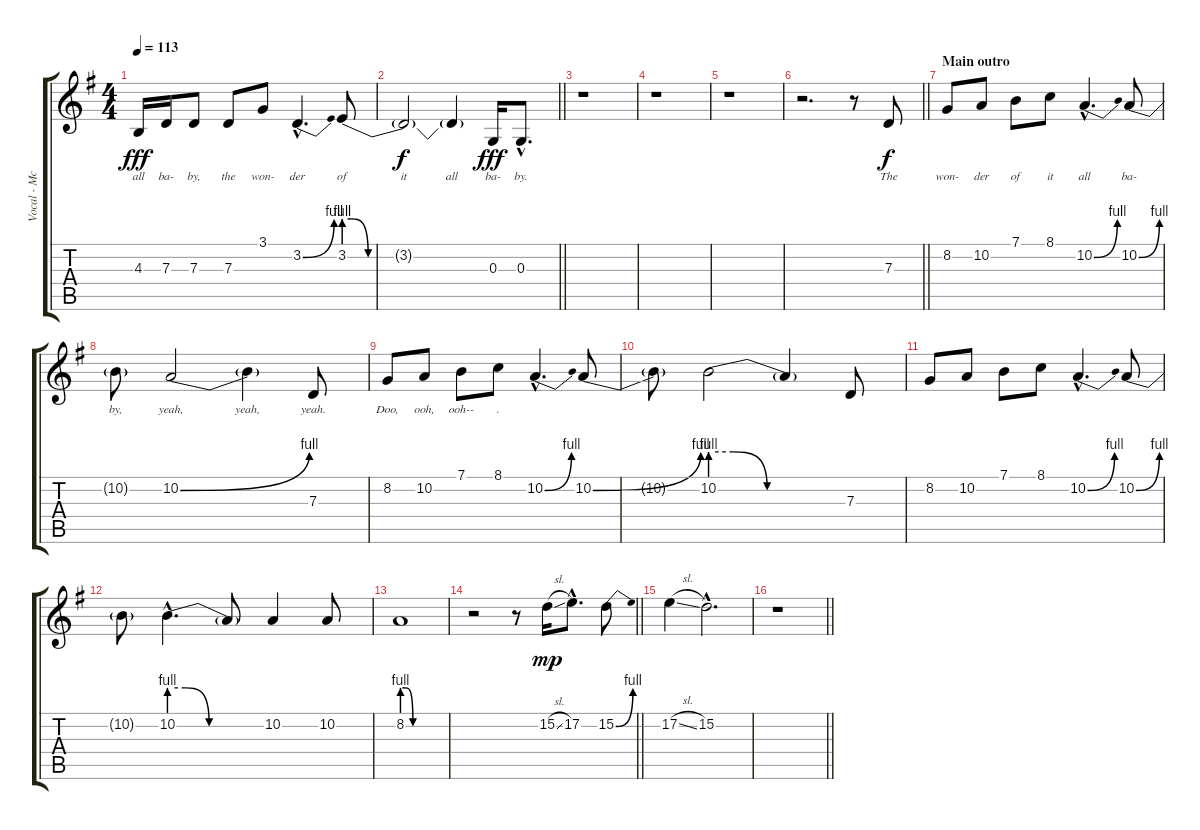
\track ("Vocal - McCartney" "Vocal - Mc") {instrument shakuhachi}
\staff {score tabs}
\tuning (E4 B3 G3 D3 A2 E2) {hide}
\ts (4 4)
\tempo 113
\clef g2
\ks g
4.3.16{lyrics (0 "all") lyrics (1 "") lyrics (2 "") lyrics (3 "") lyrics (4 "") dy fff} 7.3.16{lyrics (0 "ba-") lyrics (1 "") lyrics (2 "") lyrics (3 "") lyrics (4 "")} 7.3.8{lyrics (0 "by,") lyrics (1 "") lyrics (2 "") lyrics (3 "") lyrics (4 "")} 7.3.8{lyrics (0 "the") lyrics (1 "") lyrics (2 "") lyrics (3 "") lyrics (4 "")} 3.1.8{lyrics (0 "won-") lyrics (1 "") lyrics (2 "") lyrics (3 "") lyrics (4 "")} 3.2{be (bend 0 0 60 4) hac}.4{d lyrics (0 "der") lyrics (1 "") lyrics (2 "") lyrics (3 "") lyrics (4 "")} 3.2{be (custom 0 4 3 4 10 0 40 0 60 0)}.8{lyrics (0 "of") lyrics (1 "") lyrics (2 "") lyrics (3 "") lyrics (4 "")} |
\barLineRight lightlight
3.2{t}.2{lyrics (0 "it") lyrics (1 "") lyrics (2 "") lyrics (3 "") lyrics (4 "") dy f} 3.2{t}.4{lyrics (0 "all") lyrics (1 "") lyrics (2 "") lyrics (3 "") lyrics (4 "")} 0.3.16{lyrics (0 "ba-") lyrics (1 "") lyrics (2 "") lyrics (3 "") lyrics (4 "") dy fff} 0.3{hac}.8{d lyrics (0 "by.") lyrics (1 "") lyrics (2 "") lyrics (3 "") lyrics (4 "")} |
r.1 |
r.1 |
r.1 |
\barLineRight lightlight
r.2{d} r.8 7.3.8{lyrics (0 "The") lyrics (1 "") lyrics (2 "") lyrics (3 "") lyrics (4 "") dy f volume 16} |
\section ("" "Main outro")
8.2.8{lyrics (0 "won-") lyrics (1 "") lyrics (2 "") lyrics (3 "") lyrics (4 "")} 10.2.8{lyrics (0 "der") lyrics (1 "") lyrics (2 "") lyrics (3 "") lyrics (4 "")} 7.1.8{lyrics (0 "of") lyrics (1 "") lyrics (2 "") lyrics (3 "") lyrics (4 "")} 8.1.8{lyrics (0 "it") lyrics (1 "") lyrics (2 "") lyrics (3 "") lyrics (4 "")} 10.2{be (bend 0 0 60 4) hac}.4{d lyrics (0 "all") lyrics (1 "") lyrics (2 "") lyrics (3 "") lyrics (4 "")} 10.2{be (bend 0 0 60 4)}.8{lyrics (0 "ba-") lyrics (1 "") lyrics (2 "") lyrics (3 "") lyrics (4 "")} |
10.2{t}.8{lyrics (0 "by,") lyrics (1 "") lyrics (2 "") lyrics (3 "") lyrics (4 "")} 10.2{be (bend 0 0 60 4)}.2{lyrics (0 "yeah,") lyrics (1 "") lyrics (2 "") lyrics (3 "") lyrics (4 "")} 10.2{t}.4{lyrics (0 "yeah,") lyrics (1 "") lyrics (2 "") lyrics (3 "") lyrics (4 "")} 7.3.8{lyrics (0 "yeah.") lyrics (1 "") lyrics (2 "") lyrics (3 "") lyrics (4 "")} |
8.2.8{lyrics (0 "Doo,") lyrics (1 "") lyrics (2 "") lyrics (3 "") lyrics (4 "")} 10.2.8{lyrics (0 "ooh,") lyrics (1 "") lyrics (2 "") lyrics (3 "") lyrics (4 "")} 7.1.8{lyrics (0 "ooh--") lyrics (1 "") lyrics (2 "") lyrics (3 "") lyrics (4 "")} 8.1.8{lyrics (0 ".") lyrics (1 "") lyrics (2 "") lyrics (3 "") lyrics (4 "")} 10.2{be (bend 0 0 60 4) hac}.4{d} 10.2{be (bend 0 0 60 4)}.8 |
10.2{t}.8 10.2{be (custom 0 4 10 4 25 0 40 0 60 0)}.2 10.2{t}.4 7.3.8 |
8.2.8 10.2.8 7.1.8 8.1.8 10.2{be (bend 0 0 60 4) hac}.4{d} 10.2{be (bend 0 0 60 4)}.8 |
10.2{t}.8 10.2{be (custom 0 4 10 4 25 0 40 0 60 0) hac}.4{d} 10.2{t}.8 10.2.4 10.2.8 |
8.2{be (custom 0 4 5 4 15 0 40 0 60 0)}.1 |
\barLineRight lightlight
r.2 r.8 15.2{sl}.16{dy mp} 17.2{hac}.8{d} 15.2{be (bend 0 0 60 4)}.8 |
17.2{sl}.4 15.2{hac}.2{d} |
\barLineRight lightlight
r.1
